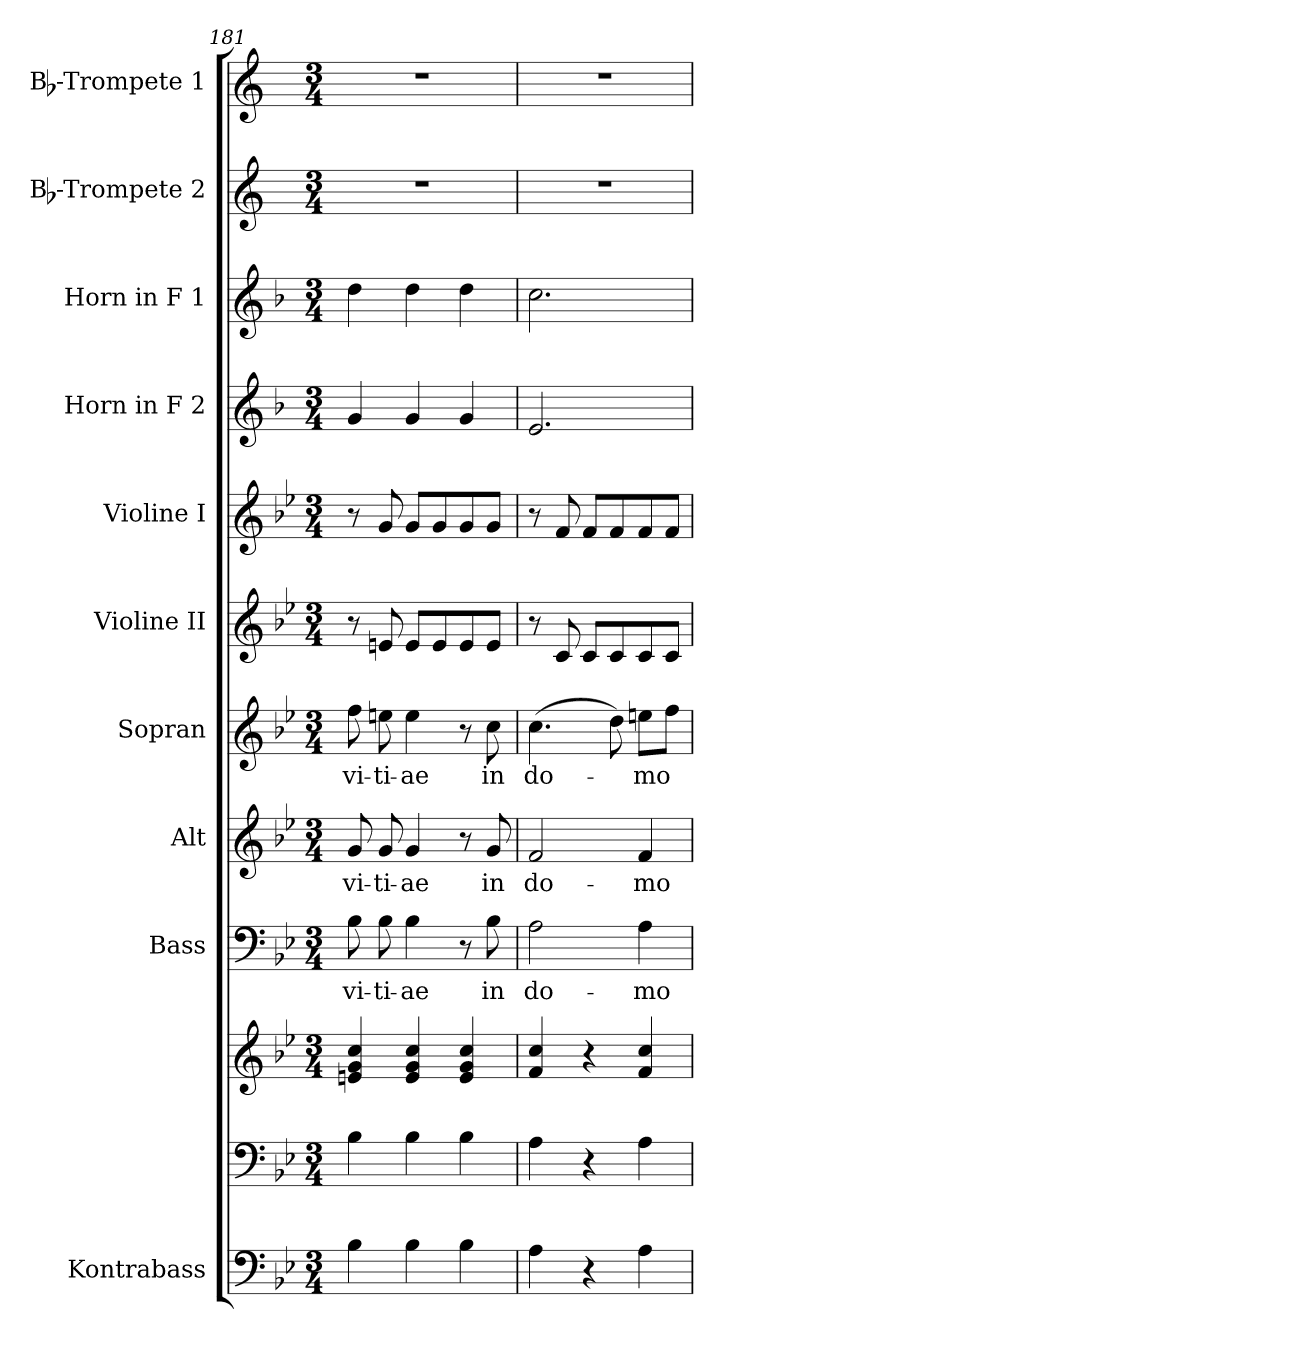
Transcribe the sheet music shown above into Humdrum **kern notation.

**kern	**kern	**kern	**kern	**text	**kern	**text	**kern	**text	**kern	**kern	**kern	**kern	**kern	**kern
*part11	*part10	*part10	*part9	*part9	*part8	*part8	*part7	*part7	*part6	*part5	*part4	*part3	*part2	*part1
*staff12	*staff11	*staff10	*staff9	*staff9	*staff8	*staff8	*staff7	*staff7	*staff6	*staff5	*staff4	*staff3	*staff2	*staff1
*I"Kontrabass	*	*	*I"Bass	*	*I"Alt	*	*I"Sopran	*	*I"Violine II	*I"Violine I	*I"Horn in F 2	*I"Horn in F 1	*I"Bb-Trompete 2	*I"Bb-Trompete 1
*I'Kb.	*	*	*I'B.	*	*I'A.	*	*I'S.	*	*I'Vl. II	*I'Vl. I	*	*	*I'Bb Trp. 2	*I'Bb Trp. 1
*clefF4	*clefF4	*clefG2	*clefF4	*	*clefG2	*	*clefG2	*	*clefG2	*clefG2	*clefG2	*clefG2	*clefG2	*clefG2
*ITrd7c12	*	*	*	*	*	*	*	*	*	*	*ITrd4c7	*ITrd4c7	*ITrd1c2	*ITrd1c2
*k[b-e-]	*k[b-e-]	*k[b-e-]	*k[b-e-]	*	*k[b-e-]	*	*k[b-e-]	*	*k[b-e-]	*k[b-e-]	*k[b-e-]	*k[b-e-]	*k[b-e-]	*k[b-e-]
*B-:	*B-:	*B-:	*B-:	*	*B-:	*	*B-:	*	*B-:	*B-:	*B-:	*B-:	*B-:	*B-:
*M3/4	*M3/4	*M3/4	*M3/4	*	*M3/4	*	*M3/4	*	*M3/4	*M3/4	*M3/4	*M3/4	*M3/4	*M3/4
=181	=181	=181	=181	=181	=181	=181	=181	=181	=181	=181	=181	=181	=181	=181
!	!	!	!	!LO:LY:b	!	!LO:LY:b	!	!LO:LY:b	!	!	!	!	!	!
4BB-\	4B-\	4en/ 4g/ 4cc/	8B-\	-vi-	8g/	-vi-	8ff\	-vi-	8r	8r	4c/	4g\	2.r	2.r
!	!	!	!	!LO:LY:b	!	!LO:LY:b	!	!LO:LY:b	!	!	!	!	!	!
.	.	.	8B-\	-ti-	8g/	-ti-	8een\	-ti-	8en/	8g/	.	.	.	.
!	!	!	!	!LO:LY:b	!	!LO:LY:b	!	!LO:LY:b	!	!	!	!	!	!
4BB-\	4B-\	4e/ 4g/ 4cc/	4B-\	-ae	4g/	-ae	4ee\	-ae	8e/L	8g/L	4c/	4g\	.	.
.	.	.	.	.	.	.	.	.	8e/	8g/	.	.	.	.
4BB-\	4B-\	4e/ 4g/ 4cc/	8r	.	8r	.	8r	.	8e/	8g/	4c/	4g\	.	.
!	!	!	!	!LO:LY:b	!	!LO:LY:b	!	!LO:LY:b	!	!	!	!	!	!
.	.	.	8B-\	in	8g/	in	8cc\	in	8e/J	8g/J	.	.	.	.
!!LO:PB:g=z
=182	=182	=182	=182	=182	=182	=182	=182	=182	=182	=182	=182	=182	=182	=182
!	!	!	!	!LO:LY:b	!	!LO:LY:b	!	!LO:LY:b	!	!	!	!	!	!
4AA\	4A\	4f/ 4cc/	2A\	do-	2f/	do-	(>4.cc\	do-	8r	8r	2.A/	2.f\	2.r	2.r
.	.	.	.	.	.	.	.	.	8c/	8f/	.	.	.	.
4r	4r	4r	.	.	.	.	.	.	8c/L	8f/L	.	.	.	.
.	.	.	.	.	.	.	8dd\)	.	8c/	8f/	.	.	.	.
!	!	!	!	!LO:LY:b	!	!LO:LY:b	!	!LO:LY:b	!	!	!	!	!	!
4AA\	4A\	4f/ 4cc/	4A\	-mo	4f/	-mo	8een\L	-mo	8c/	8f/	.	.	.	.
.	.	.	.	.	.	.	8ff\J	.	8c/J	8f/J	.	.	.	.
=	=	=	=	=	=	=	=	=	=	=	=	=	=	=
*-	*-	*-	*-	*-	*-	*-	*-	*-	*-	*-	*-	*-	*-	*-
